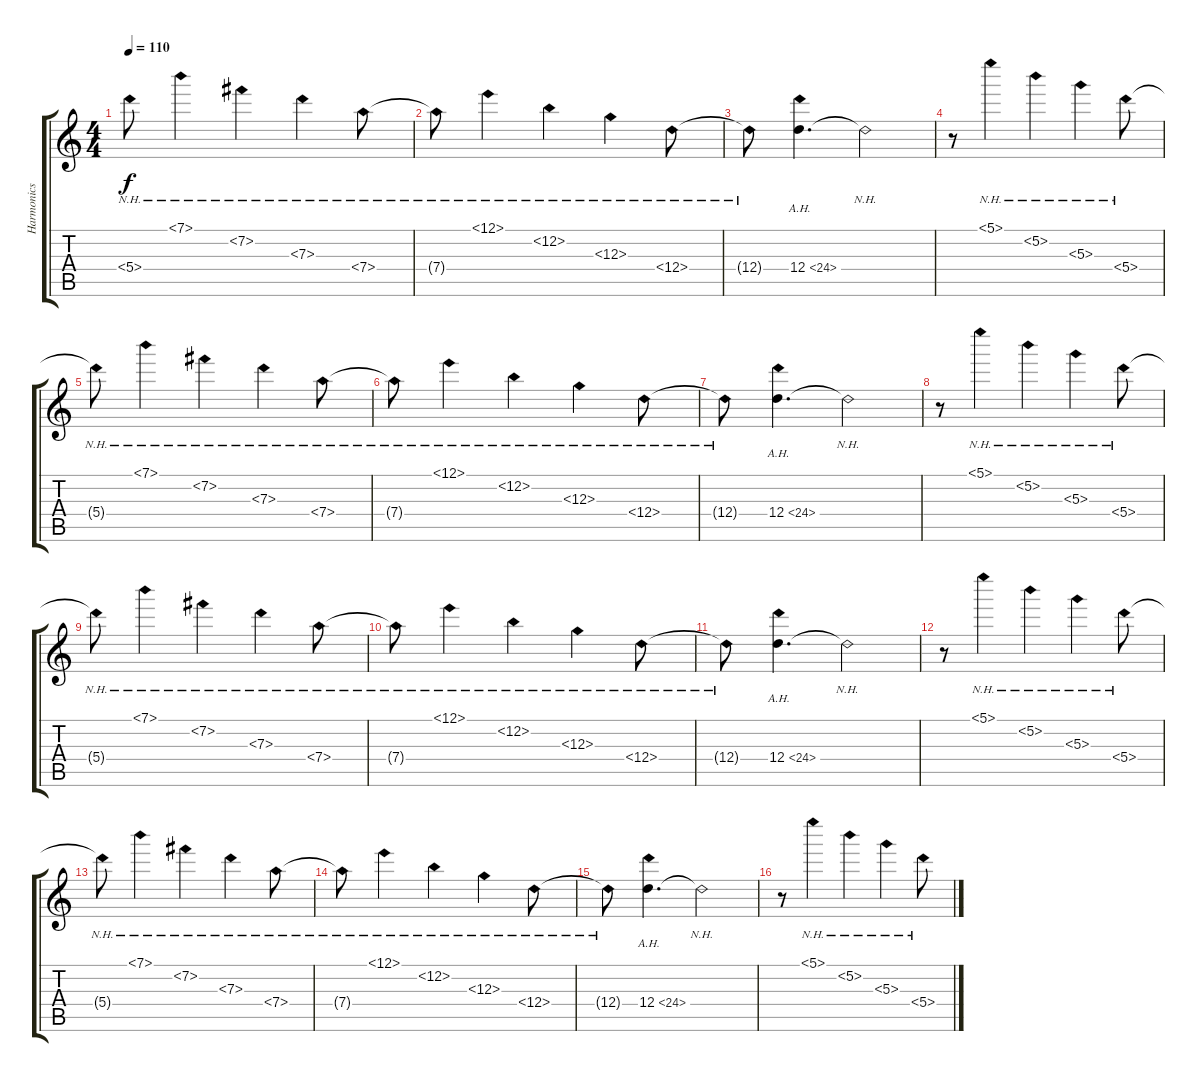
\track ("Harmonics" "Harmonics") {instrument electricguitarjazz}
\staff {score tabs}
\tuning (E4 B3 G3 D3 A2 E2) {hide}
\ts (4 4)
\tempo 110
\clef g2
\ks c
5.4{nh t}.8{dy f} 7.1{nh}.4 7.2{nh}.4 7.3{nh}.4 7.4{nh}.8 |
7.4{nh t}.8 12.1{nh}.4 12.2{nh}.4 12.3{nh}.4 12.4{nh}.8 |
12.4{nh t}.8 12.4{ah 12}.4{d} 12.4{nh t}.2 |
r.8 5.1{nh}.4 5.2{nh}.4 5.3{nh}.4 5.4{nh}.8 |
5.4{nh t}.8 7.1{nh}.4 7.2{nh}.4 7.3{nh}.4 7.4{nh}.8 |
7.4{nh t}.8 12.1{nh}.4 12.2{nh}.4 12.3{nh}.4 12.4{nh}.8 |
12.4{nh t}.8 12.4{ah 12}.4{d} 12.4{nh t}.2 |
r.8 5.1{nh}.4 5.2{nh}.4 5.3{nh}.4 5.4{nh}.8 |
5.4{nh t}.8 7.1{nh}.4 7.2{nh}.4 7.3{nh}.4 7.4{nh}.8 |
7.4{nh t}.8 12.1{nh}.4 12.2{nh}.4 12.3{nh}.4 12.4{nh}.8 |
12.4{nh t}.8 12.4{ah 12}.4{d} 12.4{nh t}.2 |
r.8 5.1{nh}.4 5.2{nh}.4 5.3{nh}.4 5.4{nh}.8 |
5.4{nh t}.8 7.1{nh}.4 7.2{nh}.4 7.3{nh}.4 7.4{nh}.8 |
7.4{nh t}.8 12.1{nh}.4 12.2{nh}.4 12.3{nh}.4 12.4{nh}.8 |
12.4{nh t}.8 12.4{ah 12}.4{d} 12.4{nh t}.2 |
r.8 5.1{nh}.4 5.2{nh}.4 5.3{nh}.4 5.4{nh}.8
